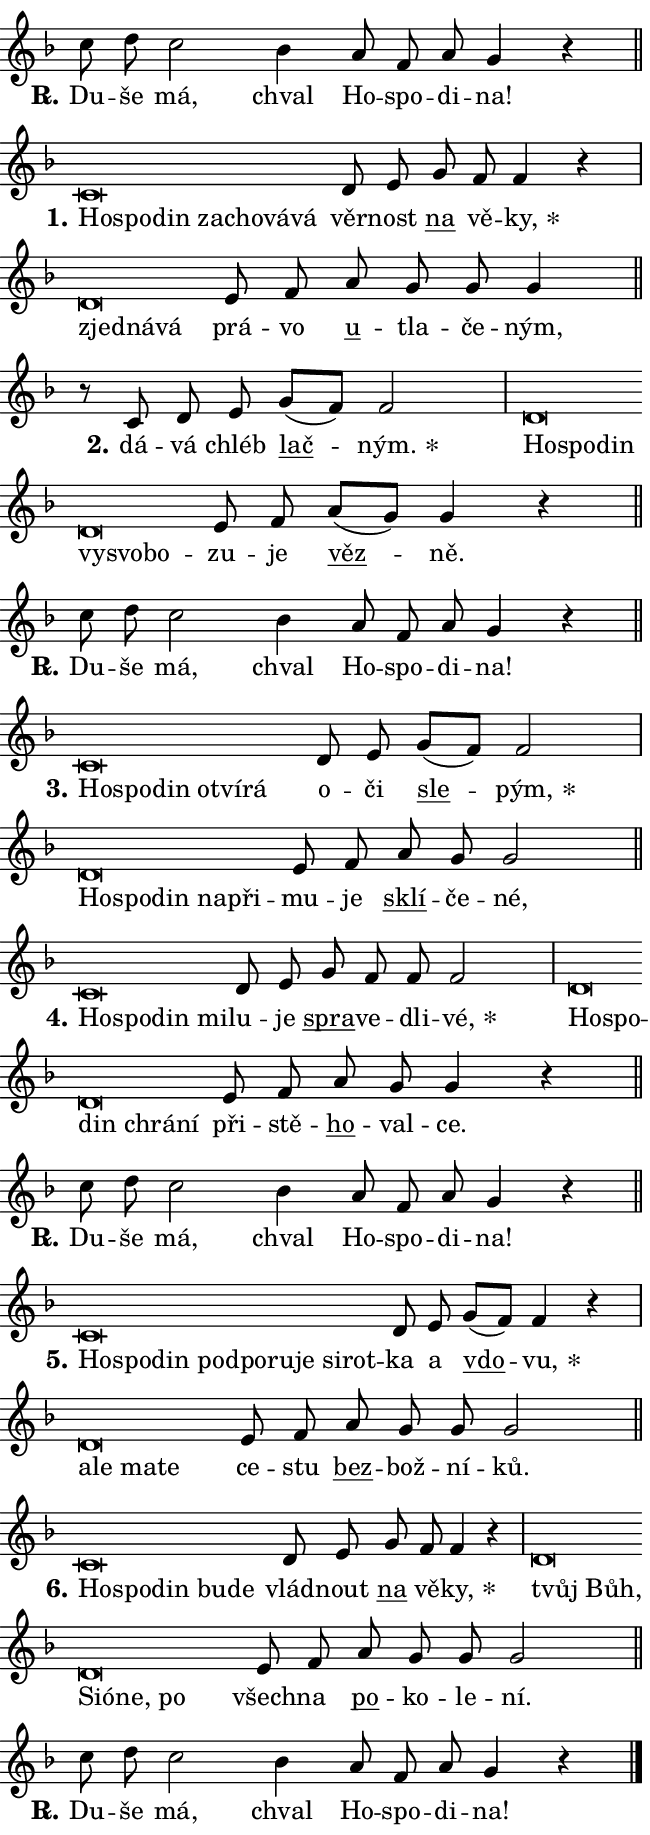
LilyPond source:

\version "2.24.0"
\header { tagline = "" }
\paper {
  indent = 0\cm
  top-margin = 0\cm
  right-margin = 0.13\cm % to fit lyric hyphens
  bottom-margin = 0\cm
  left-margin = 0\cm
  paper-width = 11\cm
  page-breaking = #ly:one-page-breaking
  system-system-spacing.basic-distance = #11
  score-system-spacing.basic-distance = #11
  ragged-last = ##f
}


%% Author: Thomas Morley
%% https://lists.gnu.org/archive/html/lilypond-user/2020-05/msg00002.html
#(define (line-position grob)
"Returns position of @var[grob} in current system:
   @code{'start}, if at first time-step
   @code{'end}, if at last time-step
   @code{'middle} otherwise
"
  (let* ((col (ly:item-get-column grob))
         (ln (ly:grob-object col 'left-neighbor))
         (rn (ly:grob-object col 'right-neighbor))
         (col-to-check-left (if (ly:grob? ln) ln col))
         (col-to-check-right (if (ly:grob? rn) rn col))
         (break-dir-left
           (and
             (ly:grob-property col-to-check-left 'non-musical #f)
             (ly:item-break-dir col-to-check-left)))
         (break-dir-right
           (and
             (ly:grob-property col-to-check-right 'non-musical #f)
             (ly:item-break-dir col-to-check-right))))
        (cond ((eqv? 1 break-dir-left) 'start)
              ((eqv? -1 break-dir-right) 'end)
              (else 'middle))))

#(define (tranparent-at-line-position vctor)
  (lambda (grob)
  "Relying on @code{line-position} select the relevant enry from @var{vctor}.
Used to determine transparency,"
    (case (line-position grob)
      ((end) (not (vector-ref vctor 0)))
      ((middle) (not (vector-ref vctor 1)))
      ((start) (not (vector-ref vctor 2))))))

noteHeadBreakVisibility =
#(define-music-function (break-visibility)(vector?)
"Makes @code{NoteHead}s transparent relying on @var{break-visibility}"
#{
  \override NoteHead.transparent =
    #(tranparent-at-line-position break-visibility)
#})

#(define delete-ledgers-for-transparent-note-heads
  (lambda (grob)
    "Reads whether a @code{NoteHead} is transparent.
If so this @code{NoteHead} is removed from @code{'note-heads} from
@var{grob}, which is supposed to be @code{LedgerLineSpanner}.
As a result ledgers are not printed for this @code{NoteHead}"
    (let* ((nhds-array (ly:grob-object grob 'note-heads))
           (nhds-list
             (if (ly:grob-array? nhds-array)
                 (ly:grob-array->list nhds-array)
                 '()))
           ;; Relies on the transparent-property being done before
           ;; Staff.LedgerLineSpanner.after-line-breaking is executed.
           ;; This is fragile ...
           (to-keep
             (remove
               (lambda (nhd)
                 (ly:grob-property nhd 'transparent #f))
               nhds-list)))
      ;; TODO find a better method to iterate over grob-arrays, similiar
      ;; to filter/remove etc for lists
      ;; For now rebuilt from scratch
      (set! (ly:grob-object grob 'note-heads)  '())
      (for-each
        (lambda (nhd)
          (ly:pointer-group-interface::add-grob grob 'note-heads nhd))
        to-keep))))

squashNotes = {
  \override NoteHead.X-extent = #'(-0.2 . 0.2)
  \override NoteHead.Y-extent = #'(-0.75 . 0)
  \override NoteHead.stencil =
    #(lambda (grob)
       (let ((pos (ly:grob-property grob 'staff-position)))
         (begin
           (if (< pos -7) (display "ERROR: Lower brevis then expected\n") (display ""))
           (if (<= pos -6) ly:text-interface::print ly:note-head::print))))
}
unSquashNotes = {
  \revert NoteHead.X-extent
  \revert NoteHead.Y-extent
  \revert NoteHead.stencil
}

hideNotes = \noteHeadBreakVisibility #begin-of-line-visible
unHideNotes = \noteHeadBreakVisibility #all-visible

% work-around for resetting accidentals
% https://lilypond.org/doc/v2.23/Documentation/notation/displaying-rhythms#unmetered-music
cadenzaMeasure = {
  \cadenzaOff
  \partial 1024 s1024
  \cadenzaOn
}

#(define-markup-command (accent layout props text) (markup?)
  "Underline accented syllable"
  (interpret-markup layout props
    #{\markup \override #'(offset . 4.3) \underline { #text }#}))

responsum = \markup \concat {
  "R" \hspace #-1.05 \path #0.1 #'((moveto 0 0.07) (lineto 0.9 0.8)) \hspace #0.05 "."
}

spaceSize = #0.6828661417322834 % exact space size for TeX Gyre Schola

\layout {
  \context {
    \Staff
    \remove "Time_signature_engraver"
    \override LedgerLineSpanner.after-line-breaking = #delete-ledgers-for-transparent-note-heads
  }
  \context {
    \Lyrics {
      \override LyricSpace.minimum-distance = \spaceSize
      \override LyricText.font-name = #"TeX Gyre Schola"
      \override LyricText.font-size = 1
      \override StanzaNumber.font-name = #"TeX Gyre Schola Bold"
      \override StanzaNumber.font-size = 1
    }
  }
  \context {
    \Score 
    \override NoteHead.text =
      #(lambda (grob) 
        (let ((pos (ly:grob-property grob 'staff-position)))
          #{\markup {
            \combine
              \halign #-0.55 \raise #(if (= pos -6) 0 0.5) \override #'(thickness . 2) \draw-line #'(3.2 . 0)
              \musicglyph "noteheads.sM1"
          }#}))
  }
}

% magnetic-lyrics.ily
%
%   written by
%     Jean Abou Samra <jean@abou-samra.fr>
%     Werner Lemberg <wl@gnu.org>
%
%   adapted by
%     Jiri Hon <jiri.hon@gmail.com>
%
% Version 2022-Apr-15

% https://www.mail-archive.com/lilypond-user@gnu.org/msg149350.html

#(define (Left_hyphen_pointer_engraver context)
   "Collect syllable-hyphen-syllable occurrences in lyrics and store
them in properties.  This engraver only looks to the left.  For
example, if the lyrics input is @code{foo -- bar}, it does the
following.

@itemize @bullet
@item
Set the @code{text} property of the @code{LyricHyphen} grob between
@q{foo} and @q{bar} to @code{foo}.

@item
Set the @code{left-hyphen} property of the @code{LyricText} grob with
text @q{foo} to the @code{LyricHyphen} grob between @q{foo} and
@q{bar}.
@end itemize

Use this auxiliary engraver in combination with the
@code{lyric-@/text::@/apply-@/magnetic-@/offset!} hook."
   (let ((hyphen #f)
         (text #f))
     (make-engraver
      (acknowledgers
       ((lyric-syllable-interface engraver grob source-engraver)
        (set! text grob)))
      (end-acknowledgers
       ((lyric-hyphen-interface engraver grob source-engraver)
        ;(when (not (grob::has-interface grob 'lyric-space-interface))
          (set! hyphen grob)));)
      ((stop-translation-timestep engraver)
       (when (and text hyphen)
         (ly:grob-set-object! text 'left-hyphen hyphen))
       (set! text #f)
       (set! hyphen #f)))))

#(define (lyric-text::apply-magnetic-offset! grob)
   "If the space between two syllables is less than the value in
property @code{LyricText@/.details@/.squash-threshold}, move the right
syllable to the left so that it gets concatenated with the left
syllable.

Use this function as a hook for
@code{LyricText@/.after-@/line-@/breaking} if the
@code{Left_@/hyphen_@/pointer_@/engraver} is active."
   (let ((hyphen (ly:grob-object grob 'left-hyphen #f)))
     (when hyphen
       (let ((left-text (ly:spanner-bound hyphen LEFT)))
         (when (grob::has-interface left-text 'lyric-syllable-interface)
           (let* ((common (ly:grob-common-refpoint grob left-text X))
                  (this-x-ext (ly:grob-extent grob common X))
                  (left-x-ext
                   (begin
                     ;; Trigger magnetism for left-text.
                     (ly:grob-property left-text 'after-line-breaking)
                     (ly:grob-extent left-text common X)))
                  ;; `delta` is the gap width between two syllables.
                  (delta (- (interval-start this-x-ext)
                            (interval-end left-x-ext)))
                  (details (ly:grob-property grob 'details))
                  (threshold (assoc-get 'squash-threshold details 0.2)))
             (when (< delta threshold)
               (let* (;; We have to manipulate the input text so that
                      ;; ligatures crossing syllable boundaries are not
                      ;; disabled.  For languages based on the Latin
                      ;; script this is essentially a beautification.
                      ;; However, for non-Western scripts it can be a
                      ;; necessity.
                      (lt (ly:grob-property left-text 'text))
                      (rt (ly:grob-property grob 'text))
                      (is-space (grob::has-interface hyphen 'lyric-space-interface))
                      (space (if is-space " " ""))
                      (extra-delta (if is-space spaceSize 0))
                      ;; Append new syllable.
                      (ltrt-space (if (and (string? lt) (string? rt))
                                (string-append lt space rt)
                                (make-concat-markup (list lt space rt))))
                      ;; Right-align `ltrt` to the right side.
                      (ltrt-space-markup (grob-interpret-markup
                               grob
                               (make-translate-markup
                                (cons (interval-length this-x-ext) 0)
                                (make-right-align-markup ltrt-space)))))
                 (begin
                   ;; Don't print `left-text`.
                   (ly:grob-set-property! left-text 'stencil #f)
                   ;; Set text and stencil (which holds all collected
                   ;; syllables so far) and shift it to the left.
                   (ly:grob-set-property! grob 'text ltrt-space)
                   (ly:grob-set-property! grob 'stencil ltrt-space-markup)
                   (ly:grob-translate-axis! grob (- (- delta extra-delta)) X))))))))))


#(define (lyric-hyphen::displace-bounds-first grob)
   ;; Make very sure this callback isn't triggered too early.
   (let ((left (ly:spanner-bound grob LEFT))
         (right (ly:spanner-bound grob RIGHT)))
     (ly:grob-property left 'after-line-breaking)
     (ly:grob-property right 'after-line-breaking)
     (ly:lyric-hyphen::print grob)))

squashThreshold = #0.4

\layout {
  \context {
    \Lyrics
    \consists #Left_hyphen_pointer_engraver
    \override LyricText.after-line-breaking =
      #lyric-text::apply-magnetic-offset!
    \override LyricHyphen.stencil = #lyric-hyphen::displace-bounds-first
    \override LyricText.details.squash-threshold = \squashThreshold
    \override LyricHyphen.minimum-distance = 0
    \override LyricHyphen.minimum-length = \squashThreshold
  }
}

squashText = \override LyricText.details.squash-threshold = 9999
unSquashText = \override LyricText.details.squash-threshold = \squashThreshold

leftText = \override LyricText.self-alignment-X = #LEFT
unLeftText = \revert LyricText.self-alignment-X

starOffset = #(lambda (grob) 
                (let ((x_offset (ly:self-alignment-interface::aligned-on-x-parent grob)))
                  (if (= x_offset 0) 0 (+ x_offset 1.2))))

star = #(define-music-function (syllable)(string?)
"Append star separator at the end of a syllable"
#{
  \once \override LyricText.X-offset = #starOffset
  \lyricmode { \markup {
    #syllable
    \override #'((font-name . "TeX Gyre Schola Bold")) \hspace #0.2 \lower #0.65 \larger "*"
  } }
#})

starAccent = #(define-music-function (syllable)(string?)
"Append star separator at the end of a syllable and make accent"
#{
  \once \override LyricText.X-offset = #starOffset
  \lyricmode { \markup {
    \accent #syllable
    \override #'((font-name . "TeX Gyre Schola Bold")) \hspace #0.2 \lower #0.65 \larger "*"
  } }
#})

breath = #(define-music-function (syllable)(string?)
"Append breathing indicator at the end of a syllable"
#{
  \lyricmode { \markup { #syllable "+" } }
#})

optionalBreath = #(define-music-function (syllable)(string?)
"Append optional breathing indicator at the end of a syllable"
#{
  \lyricmode { \markup { #syllable "(+)" } }
#})


\score {
    <<
        \new Voice = "melody" { \cadenzaOn \key f \major \relative { c''8 d c2 bes4 a8 f a g4 r \cadenzaMeasure \bar "||" \break } }
        \new Lyrics \lyricsto "melody" { \lyricmode { \set stanza = \responsum
Du -- še má, chval Ho -- spo -- di -- na! } }
    >>
    \layout {}
}

\score {
    <<
        \new Voice = "melody" { \cadenzaOn \key f \major \relative { \squashNotes c'\breve*1/16 \hideNotes \breve*1/16 \bar "" \breve*1/16 \bar "" \breve*1/16 \bar "" \breve*1/16 \bar "" \breve*1/16 \breve*1/16 \bar "" \unHideNotes \unSquashNotes d8 e \bar "" g f f4 r \cadenzaMeasure \bar "|" \squashNotes d\breve*1/16 \hideNotes \breve*1/16 \breve*1/16 \bar "" \unHideNotes \unSquashNotes e8 f \bar "" a g g g4 \cadenzaMeasure \bar "||" \break } }
        \new Lyrics \lyricsto "melody" { \lyricmode { \set stanza = "1."
\leftText Ho -- \squashText spo -- din za -- cho -- vá -- vá \unLeftText \unSquashText věr -- nost \markup \accent na vě -- \star ky, \leftText zjed -- \squashText ná -- vá \unLeftText \unSquashText prá -- vo \markup \accent u -- tla -- če -- ným, } }
    >>
    \layout {}
}

\score {
    <<
        \new Voice = "melody" { \cadenzaOn \key f \major \relative { r8 c' d8 e \bar "" g[( f)] f2 \cadenzaMeasure \bar "|" \squashNotes d\breve*1/16 \hideNotes \breve*1/16 \bar "" \breve*1/16 \bar "" \breve*1/16 \bar "" \breve*1/16 \breve*1/16 \bar "" \unHideNotes \unSquashNotes e8 f \bar "" a[( g)] g4 r \cadenzaMeasure \bar "||" \break } }
        \new Lyrics \lyricsto "melody" { \lyricmode { \set stanza = "2."
dá -- vá chléb \markup \accent lač -- \star ným. \leftText Ho -- \squashText spo -- din vy -- svo -- bo -- \unLeftText \unSquashText zu -- je \markup \accent věz -- ně. } }
    >>
    \layout {}
}

\score {
    <<
        \new Voice = "melody" { \cadenzaOn \key f \major \relative { c''8 d c2 bes4 a8 f a g4 r \cadenzaMeasure \bar "||" \break } }
        \new Lyrics \lyricsto "melody" { \lyricmode { \set stanza = \responsum
Du -- še má, chval Ho -- spo -- di -- na! } }
    >>
    \layout {}
}

\score {
    <<
        \new Voice = "melody" { \cadenzaOn \key f \major \relative { \squashNotes c'\breve*1/16 \hideNotes \breve*1/16 \bar "" \breve*1/16 \bar "" \breve*1/16 \bar "" \breve*1/16 \breve*1/16 \bar "" \unHideNotes \unSquashNotes d8 e \bar "" g[( f)] f2 \cadenzaMeasure \bar "|" \squashNotes d\breve*1/16 \hideNotes \breve*1/16 \bar "" \breve*1/16 \bar "" \breve*1/16 \breve*1/16 \bar "" \unHideNotes \unSquashNotes e8 f \bar "" a g g2 \cadenzaMeasure \bar "||" \break } }
        \new Lyrics \lyricsto "melody" { \lyricmode { \set stanza = "3."
\leftText Ho -- \squashText spo -- din o -- tví -- rá \unLeftText \unSquashText o -- či \markup \accent sle -- \star pým, \leftText Ho -- \squashText spo -- din na -- při -- \unLeftText \unSquashText mu -- je \markup \accent sklí -- če -- né, } }
    >>
    \layout {}
}

\score {
    <<
        \new Voice = "melody" { \cadenzaOn \key f \major \relative { \squashNotes c'\breve*1/16 \hideNotes \breve*1/16 \bar "" \breve*1/16 \breve*1/16 \bar "" \unHideNotes \unSquashNotes d8 e \bar "" g f f f2 \cadenzaMeasure \bar "|" \squashNotes d\breve*1/16 \hideNotes \breve*1/16 \bar "" \breve*1/16 \bar "" \breve*1/16 \breve*1/16 \bar "" \unHideNotes \unSquashNotes e8 f \bar "" a g g4 r \cadenzaMeasure \bar "||" \break } }
        \new Lyrics \lyricsto "melody" { \lyricmode { \set stanza = "4."
\leftText Ho -- \squashText spo -- din mi -- \unLeftText \unSquashText lu -- je \markup \accent spra -- ve -- dli -- \star vé, \leftText Ho -- \squashText spo -- din chrá -- ní \unLeftText \unSquashText při -- stě -- \markup \accent ho -- val -- ce. } }
    >>
    \layout {}
}

\score {
    <<
        \new Voice = "melody" { \cadenzaOn \key f \major \relative { c''8 d c2 bes4 a8 f a g4 r \cadenzaMeasure \bar "||" \break } }
        \new Lyrics \lyricsto "melody" { \lyricmode { \set stanza = \responsum
Du -- še má, chval Ho -- spo -- di -- na! } }
    >>
    \layout {}
}

\score {
    <<
        \new Voice = "melody" { \cadenzaOn \key f \major \relative { \squashNotes c'\breve*1/16 \hideNotes \breve*1/16 \bar "" \breve*1/16 \bar "" \breve*1/16 \bar "" \breve*1/16 \bar "" \breve*1/16 \bar "" \breve*1/16 \bar "" \breve*1/16 \breve*1/16 \bar "" \unHideNotes \unSquashNotes d8 e \bar "" g[( f)] f4 r \cadenzaMeasure \bar "|" \squashNotes d\breve*1/16 \hideNotes \breve*1/16 \bar "" \breve*1/16 \breve*1/16 \bar "" \unHideNotes \unSquashNotes e8 f \bar "" a g g g2 \cadenzaMeasure \bar "||" \break } }
        \new Lyrics \lyricsto "melody" { \lyricmode { \set stanza = "5."
\leftText Ho -- \squashText spo -- din pod -- po -- ru -- je si -- rot -- \unLeftText \unSquashText ka a \markup \accent vdo -- \star vu, \leftText a -- \squashText le ma -- te \unLeftText \unSquashText ce -- stu \markup \accent bez -- bož -- ní -- ků. } }
    >>
    \layout {}
}

\score {
    <<
        \new Voice = "melody" { \cadenzaOn \key f \major \relative { \squashNotes c'\breve*1/16 \hideNotes \breve*1/16 \bar "" \breve*1/16 \bar "" \breve*1/16 \breve*1/16 \bar "" \unHideNotes \unSquashNotes d8 e \bar "" g f f4 r \cadenzaMeasure \bar "|" \squashNotes d\breve*1/16 \hideNotes \breve*1/16 \bar "" \breve*1/16 \bar "" \breve*1/16 \bar "" \breve*1/16 \breve*1/16 \bar "" \unHideNotes \unSquashNotes e8 f \bar "" a g g g2 \cadenzaMeasure \bar "||" \break } }
        \new Lyrics \lyricsto "melody" { \lyricmode { \set stanza = "6."
\leftText Ho -- \squashText spo -- din bu -- de \unLeftText \unSquashText vlád -- nout \markup \accent na vě -- \star ky, \leftText tvůj \squashText Bůh, Si -- ó -- ne, po \unLeftText \unSquashText všech -- na \markup \accent po -- ko -- le -- ní. } }
    >>
    \layout {}
}

\score {
    <<
        \new Voice = "melody" { \cadenzaOn \key f \major \relative { c''8 d c2 bes4 a8 f a g4 r \cadenzaMeasure \bar "||" \break } \bar "|." }
        \new Lyrics \lyricsto "melody" { \lyricmode { \set stanza = \responsum
Du -- še má, chval Ho -- spo -- di -- na! } }
    >>
    \layout {}
}
